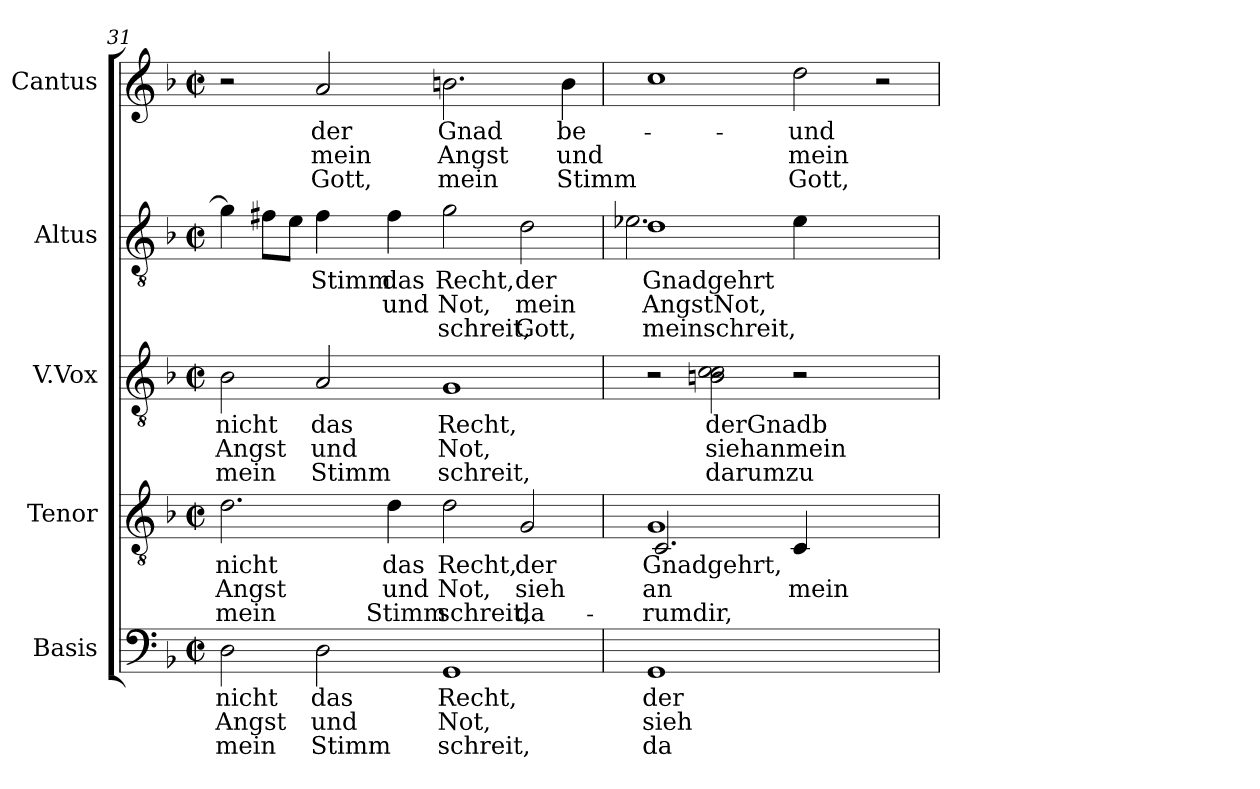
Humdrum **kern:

**kern	**text	**text	**text	**kern	**text	**text	**text	**kern	**text	**text	**text	**kern	**text	**text	**text	**kern	**text	**text	**text
*part5	*part5	*part5	*part5	*part4	*part4	*part4	*part4	*part3	*part3	*part3	*part3	*part2	*part2	*part2	*part2	*part1	*part1	*part1	*part1
*staff5	*staff5	*staff5	*staff5	*staff4	*staff4	*staff4	*staff4	*staff3	*staff3	*staff3	*staff3	*staff2	*staff2	*staff2	*staff2	*staff1	*staff1	*staff1	*staff1
*I"Basis	*	*	*	*I"Tenor	*	*	*	*I"V.Vox	*	*	*	*I"Altus	*	*	*	*I"Cantus	*	*	*
*I'B	*	*	*	*I'T	*	*	*	*	*	*	*	*I'A	*	*	*	*I'C	*	*	*
*clefF4	*	*	*	*clefGv2	*	*	*	*clefGv2	*	*	*	*clefGv2	*	*	*	*clefG2	*	*	*
*k[b-]	*	*	*	*k[b-]	*	*	*	*k[b-]	*	*	*	*k[b-]	*	*	*	*k[b-]	*	*	*
*F:	*	*	*	*F:	*	*	*	*F:	*	*	*	*F:	*	*	*	*F:	*	*	*
*M2/2	*	*	*	*M2/2	*	*	*	*M2/2	*	*	*	*M2/2	*	*	*	*M2/2	*	*	*
*met(c|)	*	*	*	*met(c|)	*	*	*	*met(c|)	*	*	*	*met(c|)	*	*	*	*met(c|)	*	*	*
=31	=31	=31	=31	=31	=31	=31	=31	=31	=31	=31	=31	=31	=31	=31	=31	=31	=31	=31	=31
!	!LO:LY:b:cj	!LO:LY:b:cj	!LO:LY:b:cj	!	!LO:LY:b:cj	!LO:LY:b:cj	!LO:LY:b:cj	!	!LO:LY:b:cj	!LO:LY:b:cj	!LO:LY:b:cj	!	!LO:LY:b:cj	!LO:LY:b:cj	!LO:LY:b:cj	!	!	!	!
2D\	nicht	Angst	mein	2.d\	nicht	Angst	mein	2B-\	nicht	Angst	mein	4g\]	.	.	.	2r	.	.	.
!	!	!	!	!	!	!	!	!	!	!	!	!	!LO:LY:b:cj	!LO:LY:b:cj	!LO:LY:b:cj	!	!	!	!
.	.	.	.	.	.	.	.	.	.	.	.	8f#X\L	.	.	.	.	.	.	.
!	!	!	!	!	!	!	!	!	!	!	!	!	!LO:LY:b:cj	!LO:LY:b:cj	!LO:LY:b:cj	!	!	!	!
.	.	.	.	.	.	.	.	.	.	.	.	8e\J	.	.	.	.	.	.	.
!	!LO:LY:b:cj	!LO:LY:b:cj	!LO:LY:b:cj	!	!	!	!	!	!LO:LY:b:cj	!LO:LY:b:cj	!LO:LY:b:cj	!	!LO:LY:b:cj	!LO:LY:b:cj	!LO:LY:b:cj	!	!LO:LY:b:cj	!LO:LY:b:cj	!LO:LY:b:cj
2D\	das	und	Stimm	.	.	.	.	2A/	das	und	Stimm	4f#\	Stimm	.	.	2a/	der	mein	Gott,
!	!	!	!	!	!LO:LY:b:cj	!LO:LY:b:cj	!LO:LY:b:cj	!	!	!	!	!	!LO:LY:b:cj	!LO:LY:b:cj	!LO:LY:b:cj	!	!	!	!
.	.	.	.	4d\	das	und	Stimm	.	.	.	.	4f#\	das	und	.	.	.	.	.
!	!LO:LY:b:cj	!LO:LY:b:cj	!LO:LY:b:cj	!	!LO:LY:b:cj	!LO:LY:b:cj	!LO:LY:b:cj	!	!LO:LY:b:cj	!LO:LY:b:cj	!LO:LY:b:cj	!	!LO:LY:b:cj	!LO:LY:b:cj	!LO:LY:b:cj	!	!LO:LY:b:cj	!LO:LY:b:cj	!LO:LY:b:cj
1GG	Recht,	Not,	schreit,	2d\	Recht,	Not,	schreit,	1G	Recht,	Not,	schreit,	2g\	Recht,	Not,	schreit,	2.bn\	Gnad	Angst	mein
!	!	!	!	!	!LO:LY:b:cj	!LO:LY:b:cj	!LO:LY:b:cj	!	!	!	!	!	!LO:LY:b:cj	!LO:LY:b:cj	!LO:LY:b:cj	!	!	!	!
.	.	.	.	2G/	der	sieh	da-	.	.	.	.	2d\	der	mein	Gott,	.	.	.	.
!	!	!	!	!	!	!	!	!	!	!	!	!	!	!	!	!	!LO:LY:b:cj	!LO:LY:b:cj	!LO:LY:b:cj
.	.	.	.	.	.	.	.	.	.	.	.	.	.	.	.	4b\	be-	-und	Stimm
=32	=32	=32	=32	=32	=32	=32	=32	=32	=32	=32	=32	=32	=32	=32	=32	=32	=32	=32	=32
!	!LO:LY:b:cj	!LO:LY:b:cj	!LO:LY:b:cj	!	!LO:LY:b:cj	!LO:LY:b:cj	!LO:LY:b:cj	!	!	!	!	!	!LO:LY:b:cj	!LO:LY:b:cj	!LO:LY:b:cj	!	!	!	!
*	*	*	*	*^	*	*	*	*	*	*	*	*^	*	*	*	*	*	*	*
1GG	der	sieh	da-	1G	2.C/	-Gnadgehrt,	an	rumdir,	2r	.	.	.	1d	2.e-X\	Gnadgehrt	AngstNot,	meinschreit,	1cc	.	.	.
!	!	!	!	!	!	!	!	!	!	!LO:LY:b:cj	!LO:LY:b:cj	!LO:LY:b:cj	!	!	!	!	!	!	!	!	!
.	.	.	.	.	.	.	.	.	2c\ 2c\ 2Bn\	derGnadb	siehanmein	darumzu-	.	.	.	.	.	.	.	.	.
.	.	.	.	.	2.ryy	.	.	.	.	.	.	.	.	2.ryy	.	.	.	.	.	.	.
!	!	!	!	!	!	!LO:LY:b:cj	!LO:LY:b:cj	!LO:LY:b:cj	!	!	!	!	!	!	!LO:LY:b:cj	!LO:LY:b:cj	!LO:LY:b:cj	!	!LO:LY:b:cj	!LO:LY:b:cj	!LO:LY:b:cj
1ryy	.	.	.	4C/	.	.	mein	.	2r	.	.	.	4e-\	.	.	.	.	2dd\	und	mein	Gott,
.	.	.	.	2.ryy	.	.	.	.	.	.	.	.	2.ryy	.	.	.	.	.	.	.	.
.	.	.	.	.	2ryy	.	.	.	2ryy	.	.	.	.	2ryy	.	.	.	2r	.	.	.
*	*	*	*	*v	*v	*	*	*	*	*	*	*	*v	*v	*	*	*	*	*	*	*
=	=	=	=	=	=	=	=	=	=	=	=	=	=	=	=	=	=	=	=
*-	*-	*-	*-	*-	*-	*-	*-	*-	*-	*-	*-	*-	*-	*-	*-	*-	*-	*-	*-
